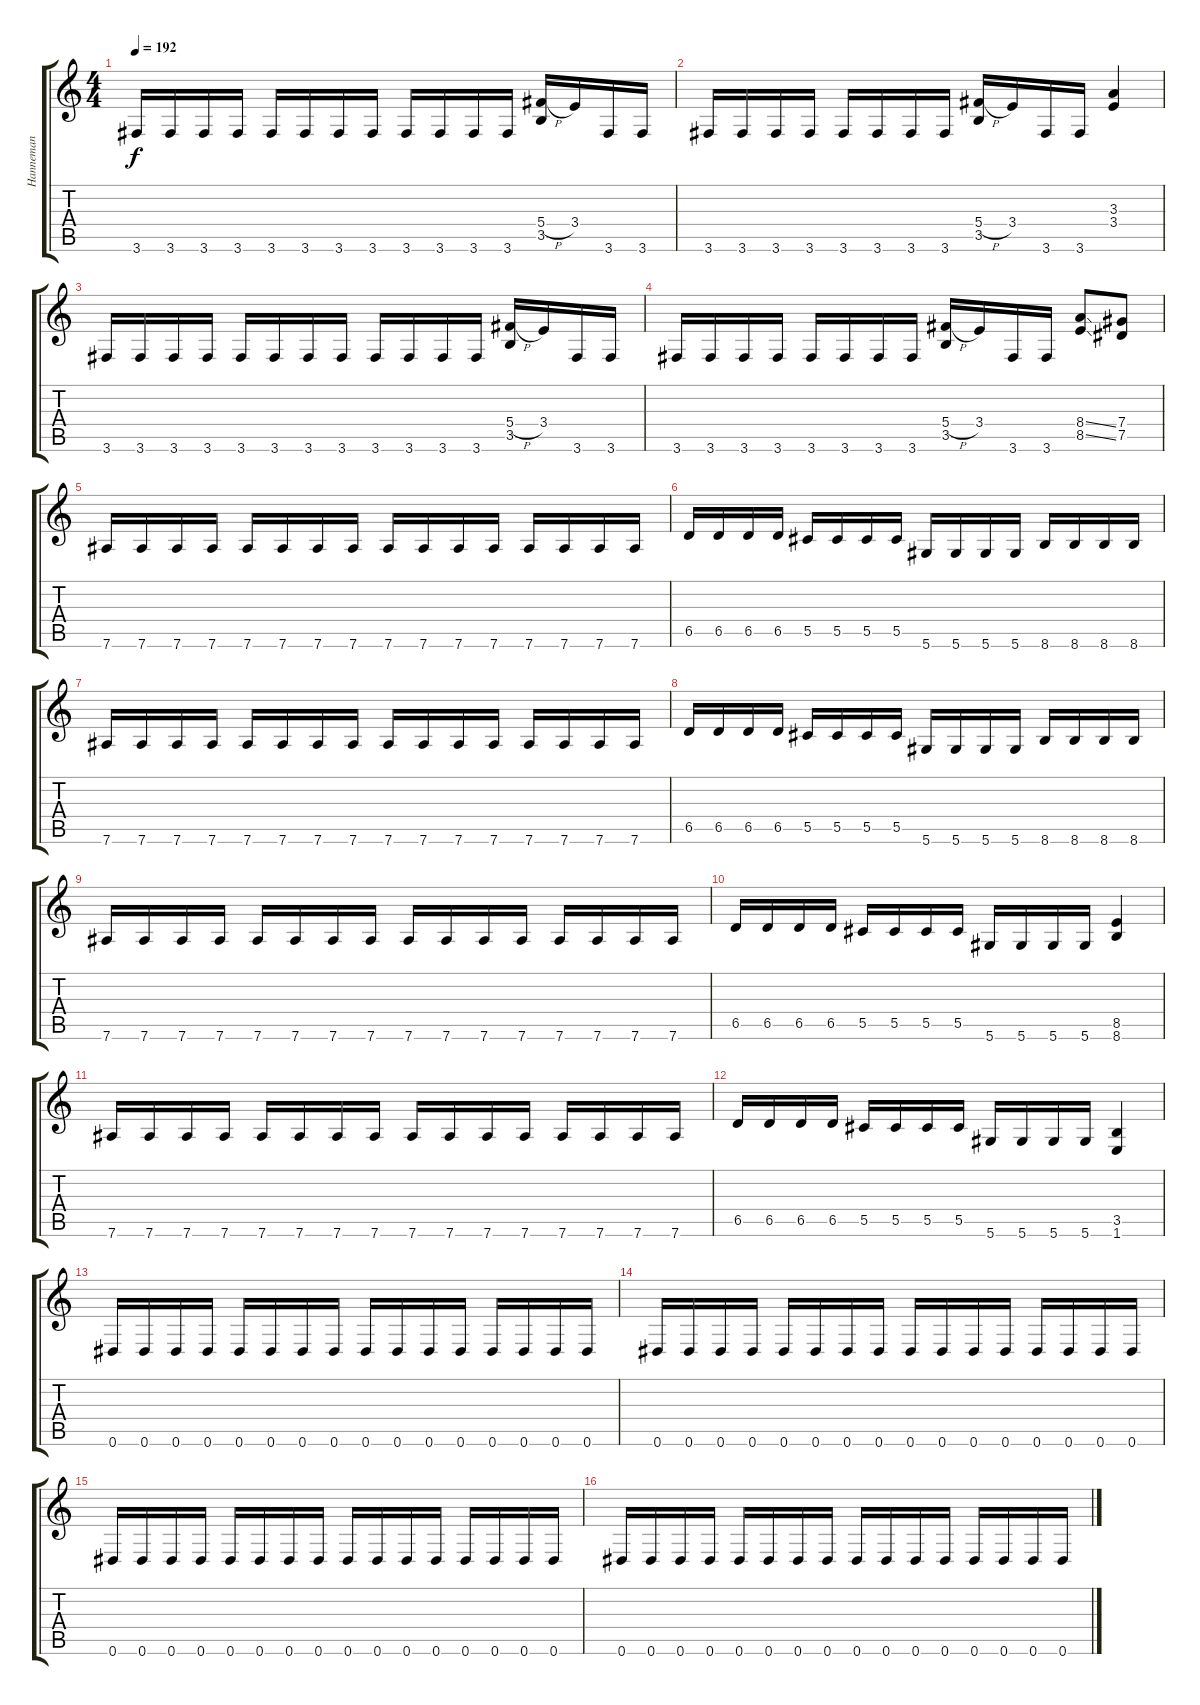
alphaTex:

\track ("Hanneman" "Hanneman") {instrument distortionguitar}
\staff {score tabs}
\tuning (Eb4 Bb3 Gb3 Db3 Ab2 Eb2) {hide}
\ts (4 4)
\tempo 192
\clef g2
\ks c
3.6.16{dy f} 3.6.16 3.6.16 3.6.16 3.6.16 3.6.16 3.6.16 3.6.16 3.6.16 3.6.16 3.6.16 3.6.16 (5.4{h} 3.5).16 3.4.16 3.6.16 3.6.16 |
3.6.16 3.6.16 3.6.16 3.6.16 3.6.16 3.6.16 3.6.16 3.6.16 (5.4{h} 3.5).16 3.4.16 3.6.16 3.6.16 (3.3 3.4).4 |
3.6.16 3.6.16 3.6.16 3.6.16 3.6.16 3.6.16 3.6.16 3.6.16 3.6.16 3.6.16 3.6.16 3.6.16 (5.4{h} 3.5).16 3.4.16 3.6.16 3.6.16 |
3.6.16 3.6.16 3.6.16 3.6.16 3.6.16 3.6.16 3.6.16 3.6.16 (5.4{h} 3.5).16 3.4.16 3.6.16 3.6.16 (8.4{ss} 8.5{ss}).8 (7.4 7.5).8 |
7.6.16 7.6.16 7.6.16 7.6.16 7.6.16 7.6.16 7.6.16 7.6.16 7.6.16 7.6.16 7.6.16 7.6.16 7.6.16 7.6.16 7.6.16 7.6.16 |
6.5.16 6.5.16 6.5.16 6.5.16 5.5.16 5.5.16 5.5.16 5.5.16 5.6.16 5.6.16 5.6.16 5.6.16 8.6.16 8.6.16 8.6.16 8.6.16 |
7.6.16 7.6.16 7.6.16 7.6.16 7.6.16 7.6.16 7.6.16 7.6.16 7.6.16 7.6.16 7.6.16 7.6.16 7.6.16 7.6.16 7.6.16 7.6.16 |
6.5.16 6.5.16 6.5.16 6.5.16 5.5.16 5.5.16 5.5.16 5.5.16 5.6.16 5.6.16 5.6.16 5.6.16 8.6.16 8.6.16 8.6.16 8.6.16 |
7.6.16 7.6.16 7.6.16 7.6.16 7.6.16 7.6.16 7.6.16 7.6.16 7.6.16 7.6.16 7.6.16 7.6.16 7.6.16 7.6.16 7.6.16 7.6.16 |
6.5.16 6.5.16 6.5.16 6.5.16 5.5.16 5.5.16 5.5.16 5.5.16 5.6.16 5.6.16 5.6.16 5.6.16 (8.5 8.6).4 |
7.6.16 7.6.16 7.6.16 7.6.16 7.6.16 7.6.16 7.6.16 7.6.16 7.6.16 7.6.16 7.6.16 7.6.16 7.6.16 7.6.16 7.6.16 7.6.16 |
6.5.16 6.5.16 6.5.16 6.5.16 5.5.16 5.5.16 5.5.16 5.5.16 5.6.16 5.6.16 5.6.16 5.6.16 (3.5 1.6).4 |
0.6.16 0.6.16 0.6.16 0.6.16 0.6.16 0.6.16 0.6.16 0.6.16 0.6.16 0.6.16 0.6.16 0.6.16 0.6.16 0.6.16 0.6.16 0.6.16 |
0.6.16 0.6.16 0.6.16 0.6.16 0.6.16 0.6.16 0.6.16 0.6.16 0.6.16 0.6.16 0.6.16 0.6.16 0.6.16 0.6.16 0.6.16 0.6.16 |
0.6.16 0.6.16 0.6.16 0.6.16 0.6.16 0.6.16 0.6.16 0.6.16 0.6.16 0.6.16 0.6.16 0.6.16 0.6.16 0.6.16 0.6.16 0.6.16 |
0.6.16 0.6.16 0.6.16 0.6.16 0.6.16 0.6.16 0.6.16 0.6.16 0.6.16 0.6.16 0.6.16 0.6.16 0.6.16 0.6.16 0.6.16 0.6.16
